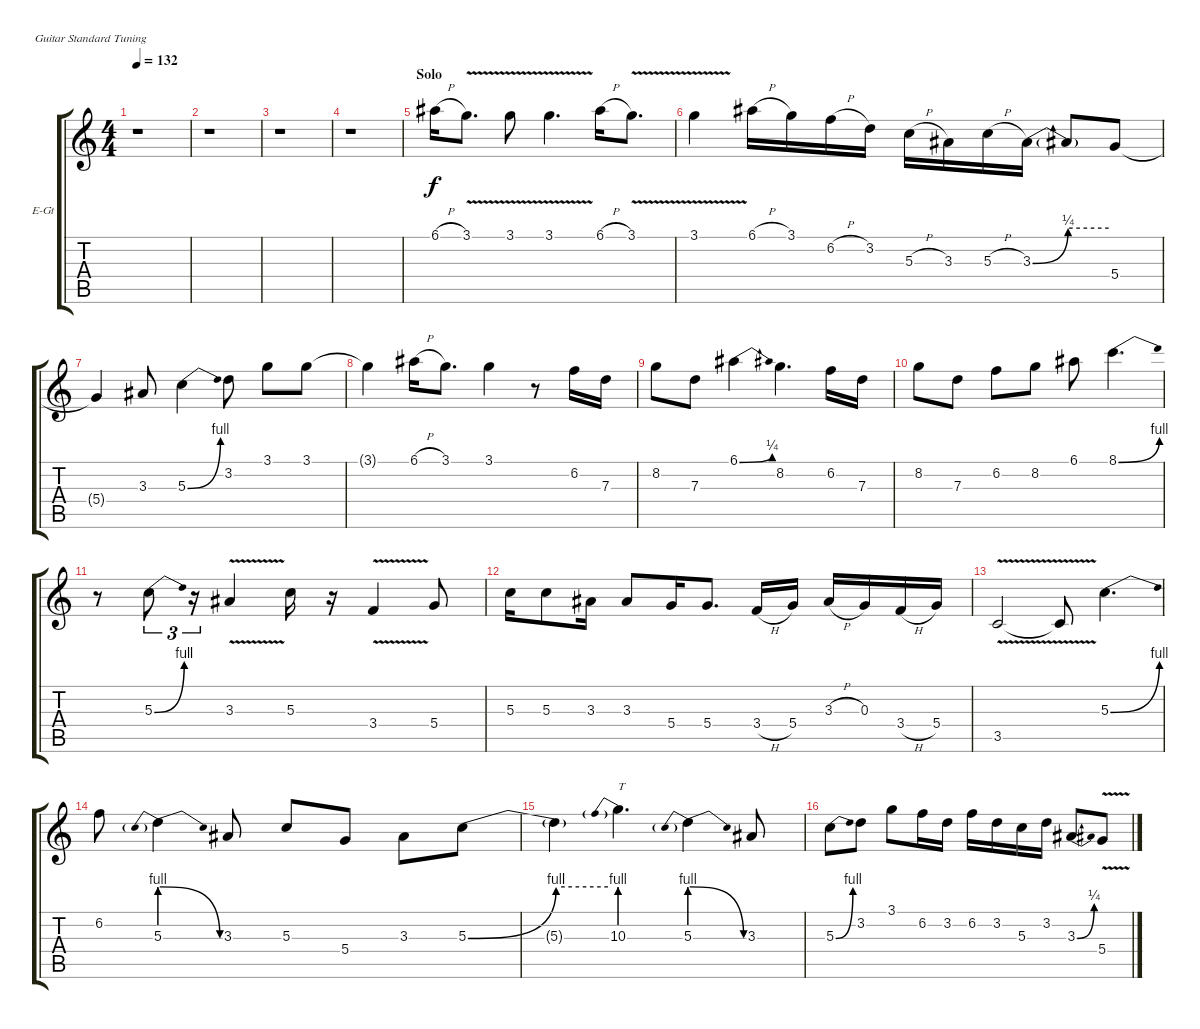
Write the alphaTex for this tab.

\bracketExtendMode groupsimilarinstruments
\firstSystemTrackNameOrientation horizontal
\otherSystemsTrackNameOrientation horizontal
\track ("Lead Guitar" "E-Gt") {instrument overdrivenguitar}
\staff {score tabs}
\tuning (E4 B3 G3 D3 A2 E2)
\ts (4 4)
\tempo 132
\clef g2
\ks c
r.1{dy f} |
r.1 |
r.1 |
r.1 |
\section ("" "Solo")
6.1{h}.16 3.1{v}.8{d} 3.1{v}.8 3.1{v}.4{d} 6.1{h}.16 3.1{v}.8{d} |
3.1{v}.4 6.1{h}.16 3.1.16 6.2{h}.16 3.2.16 5.3{h}.16 3.3.16 5.3{h}.16 3.3{be (bend 0 0 60 1)}.16 3.3{be (hold 0 1 60 1) t}.8 5.4.8 |
5.4{t}.4 3.3.8 5.3{be (bend 0 0 60 4)}.4 3.2.8 3.1.8 3.1.8 |
3.1{t}.4 6.1{h}.16 3.1.8{d} 3.1.4 r.8 6.2.16 7.3.16 |
8.2.8 7.3.8 6.1{be (bend 0 0 60 1)}.4 8.2.4{d} 6.2.16 7.3.16 |
8.2.8 7.3.8 6.2.8 8.2.8 6.1.8 8.1{be (bend 0 0 60 4)}.4{d} |
r.8 5.3{be (bend 0 0 60 4)}.8{tu (3 2)} r.16{tu (3 2)} 3.3{v}.4 5.3.16 r.16 3.4{v}.4 5.4.8 |
5.3.16 5.3.8 3.3.16 3.3.8 5.4.16 5.4.8{d} 3.4{h}.16 5.4.16 3.3{h}.16 0.3.16 3.4{h}.16 5.4.16 |
3.5{v}.2 3.5{v t}.8 5.3{be (bend 0 0 60 4)}.4{d} |
6.2.8 5.3{be (prebendrelease 0 4 60 0)}.4 3.3.8 5.3.8 5.4.8 3.3.8 5.3{be (bend 0 0 60 4)}.8 |
5.3{be (hold 0 4 60 4) t}.4 10.3{be (prebend 0 4 60 4)}.4{d txt "T"} 5.3{be (prebendrelease 0 4 60 0)}.4 3.3.8 |
5.3{be (bend 0 0 60 4)}.8 3.2.8 3.1.8 6.2.16 3.2.16 6.2.16 3.2.16 5.3.16 3.2.16 3.3{be (bend 0 0 60 1)}.8 5.4{v}.8
